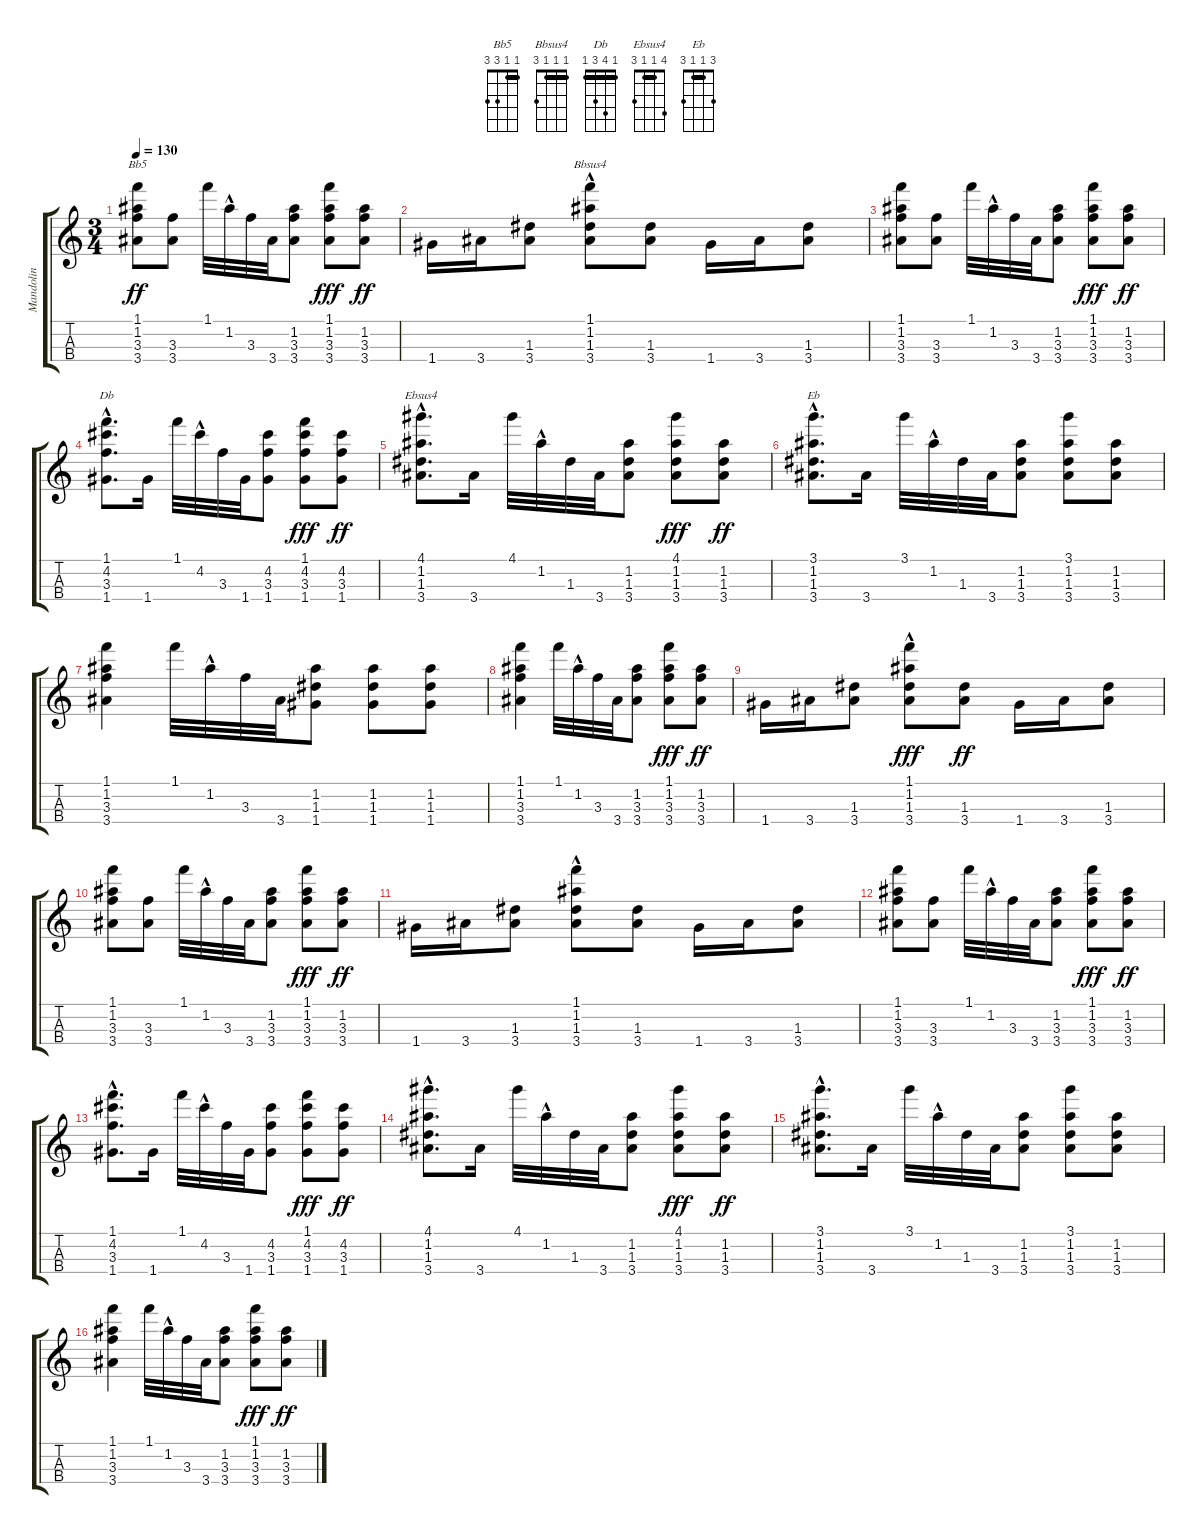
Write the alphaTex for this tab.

\track ("Mandolin" "Mandolin") {instrument electricguitarmuted}
\staff {score tabs}
\tuning (E5 A4 D4 G3) {hide}
\chord ("Bb5" 1 1 3 3) {barre 1}
\chord ("Bbsus4" 1 1 1 3) {barre 1}
\chord ("Db" 1 4 3 1) {barre 1}
\chord ("Ebsus4" 4 1 1 3) {barre 1}
\chord ("Eb" 3 1 1 3) {barre 1}
\ts (3 4)
\tempo 130
\clef g2
\ks c
(1.1 1.2 3.3 3.4).8{ch "Bb5" dy ff} (3.3 3.4).8 1.1.32 1.2{hac}.32 3.3.32 3.4.32 (1.2 3.3 3.4).8 (1.1 1.2 3.3 3.4).8{dy fff} (1.2 3.3 3.4).8{dy ff} |
1.4.16 3.4.16 (1.3 3.4).8 (1.1{hac} 1.2 1.3 3.4).8{ch "Bbsus4"} (1.3 3.4).8 1.4.16 3.4.16 (1.3 3.4).8 |
(1.1 1.2 3.3 3.4).8 (3.3 3.4).8 1.1.32 1.2{hac}.32 3.3.32 3.4.32 (1.2 3.3 3.4).8 (1.1 1.2 3.3 3.4).8{dy fff} (1.2 3.3 3.4).8{dy ff} |
(1.1{hac} 4.2{hac} 3.3{hac} 1.4{hac}).8{d ch "Db"} 1.4.16 1.1.32 4.2{hac}.32 3.3.32 1.4.32 (4.2 3.3 1.4).8 (1.1 4.2 3.3 1.4).8{dy fff} (4.2 3.3 1.4).8{dy ff} |
(4.1{hac} 1.2{hac} 1.3{hac} 3.4{hac}).8{d ch "Ebsus4"} 3.4.16 4.1.32 1.2{hac}.32 1.3.32 3.4.32 (1.2 1.3 3.4).8 (4.1 1.2 1.3 3.4).8{dy fff} (1.2 1.3 3.4).8{dy ff} |
(3.1{hac} 1.2{hac} 1.3{hac} 3.4{hac}).8{d ch "Eb"} 3.4.16 3.1.32 1.2{hac}.32 1.3.32 3.4.32 (1.2 1.3 3.4).8 (3.1 1.2 1.3 3.4).8 (1.2 1.3 3.4).8 |
(1.1 1.2 3.3 3.4).4 1.1.32 1.2{hac}.32 3.3.32 3.4.32 (1.2 1.3 1.4).8 (1.2 1.3 1.4).8 (1.2 1.3 1.4).8 |
(1.1 1.2 3.3 3.4).4 1.1.32 1.2{hac}.32 3.3.32 3.4.32 (1.2 3.3 3.4).8 (1.1 1.2 3.3 3.4).8{dy fff} (1.2 3.3 3.4).8{dy ff} |
1.4.16 3.4.16 (1.3 3.4).8 (1.1{hac} 1.2 1.3 3.4).8{dy fff} (1.3 3.4).8{dy ff} 1.4.16 3.4.16 (1.3 3.4).8 |
(1.1 1.2 3.3 3.4).8 (3.3 3.4).8 1.1.32 1.2{hac}.32 3.3.32 3.4.32 (1.2 3.3 3.4).8 (1.1 1.2 3.3 3.4).8{dy fff} (1.2 3.3 3.4).8{dy ff} |
1.4.16 3.4.16 (1.3 3.4).8 (1.1{hac} 1.2 1.3 3.4).8 (1.3 3.4).8 1.4.16 3.4.16 (1.3 3.4).8 |
(1.1 1.2 3.3 3.4).8 (3.3 3.4).8 1.1.32 1.2{hac}.32 3.3.32 3.4.32 (1.2 3.3 3.4).8 (1.1 1.2 3.3 3.4).8{dy fff} (1.2 3.3 3.4).8{dy ff} |
(1.1{hac} 4.2{hac} 3.3{hac} 1.4{hac}).8{d} 1.4.16 1.1.32 4.2{hac}.32 3.3.32 1.4.32 (4.2 3.3 1.4).8 (1.1 4.2 3.3 1.4).8{dy fff} (4.2 3.3 1.4).8{dy ff} |
(4.1{hac} 1.2{hac} 1.3{hac} 3.4{hac}).8{d} 3.4.16 4.1.32 1.2{hac}.32 1.3.32 3.4.32 (1.2 1.3 3.4).8 (4.1 1.2 1.3 3.4).8{dy fff} (1.2 1.3 3.4).8{dy ff} |
(3.1{hac} 1.2{hac} 1.3{hac} 3.4{hac}).8{d} 3.4.16 3.1.32 1.2{hac}.32 1.3.32 3.4.32 (1.2 1.3 3.4).8 (3.1 1.2 1.3 3.4).8 (1.2 1.3 3.4).8 |
(1.1 1.2 3.3 3.4).4 1.1.32 1.2{hac}.32 3.3.32 3.4.32 (1.2 3.3 3.4).8 (1.1 1.2 3.3 3.4).8{dy fff} (1.2 3.3 3.4).8{dy ff}
